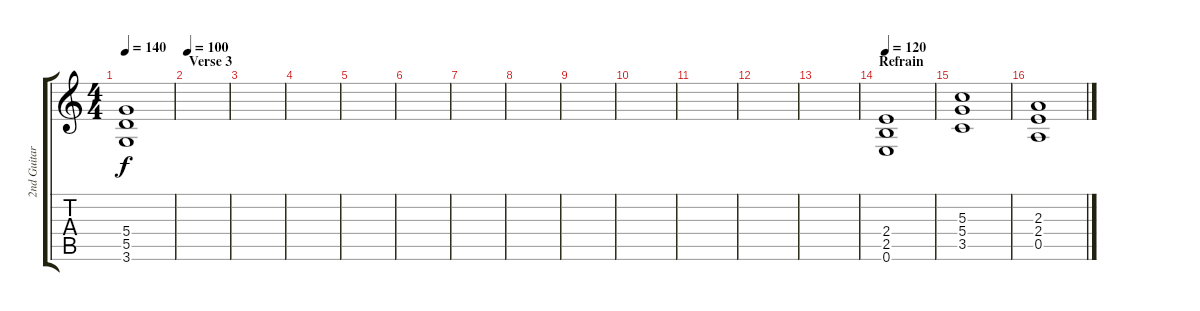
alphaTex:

\track ("2nd Guitar" "2nd Guitar") {instrument distortionguitar}
\staff {score tabs}
\tuning (E4 B3 G3 D3 A2 E2) {hide}
\ts (4 4)
\tempo 140
\clef g2
\ks c
(5.4{t} 5.5{t} 3.6{t}).1{dy f volume 12} |
\section ("" "Verse 3")
\tempo 100
|
|
|
|
|
|
|
|
|
|
|
|
\section ("" "Refrain")
\tempo 120
(2.4 2.5 0.6).1 |
(5.3 5.4 3.5).1 |
(2.3 2.4 0.5).1
